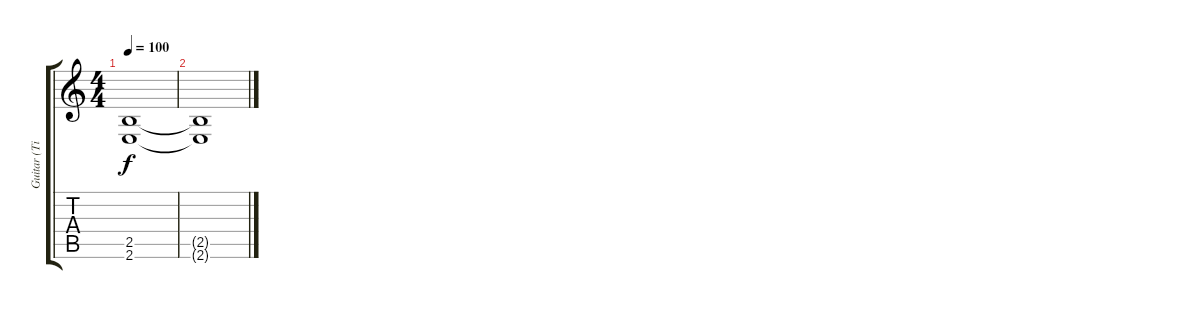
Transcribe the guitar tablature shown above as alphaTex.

\track ("Guitar (Tim)" "Guitar (Ti") {instrument distortionguitar}
\staff {score tabs}
\tuning (E4 B3 G3 D3 A2 D2) {hide}
\ts (4 4)
\tempo 100
\clef g2
\ks c
(2.5{t} 2.6{t}).1{dy f} |
(2.5{t} 2.6{t}).1
